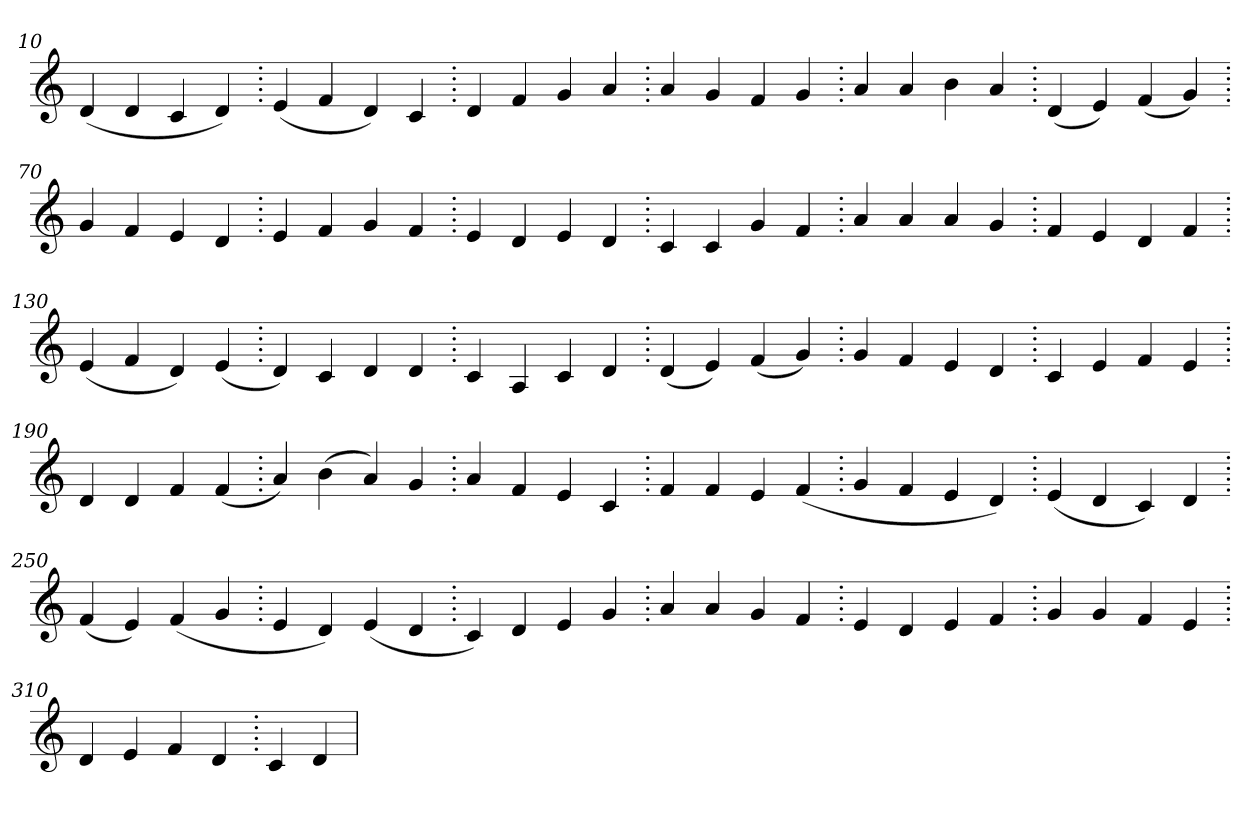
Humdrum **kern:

**kern
*part1
*staff1
*clefG2
=10.
(>4d
4d
4c
4d)
=20.
(>4e
4f
4d)
4c
=30.
4d
4f
4g
4a
=40.
4a
4g
4f
4g
=50.
4a
4a
4b
4a
=60.
(>4d
4e)
(>4f
4g)
=70.
4g
4f
4e
4d
=80.
4e
4f
4g
4f
=90.
4e
4d
4e
4d
=100.
4c
4c
4g
4f
=110.
4a
4a
4a
4g
=120.
4f
4e
4d
4f
=130.
(>4e
4f
4d)
(>4e
=140.
4d)
4c
4d
4d
=150.
4c
4A
4c
4d
=160.
(>4d
4e)
(>4f
4g)
=170.
4g
4f
4e
4d
=180.
4c
4e
4f
4e
=190.
4d
4d
4f
(>4f
=200.
4a)
(>4b
4a)
4g
=210.
4a
4f
4e
4c
=220.
4f
4f
4e
(>4f
=230.
4g
4f
4e
4d)
=240.
(>4e
4d
4c)
4d
=250.
(>4f
4e)
(>4f
4g
=260.
4e
4d)
(>4e
4d
=270.
4c)
4d
4e
4g
=280.
4a
4a
4g
4f
=290.
4e
4d
4e
4f
=300.
4g
4g
4f
4e
=310.
4d
4e
4f
4d
=320.
4c
4d
=
*-
